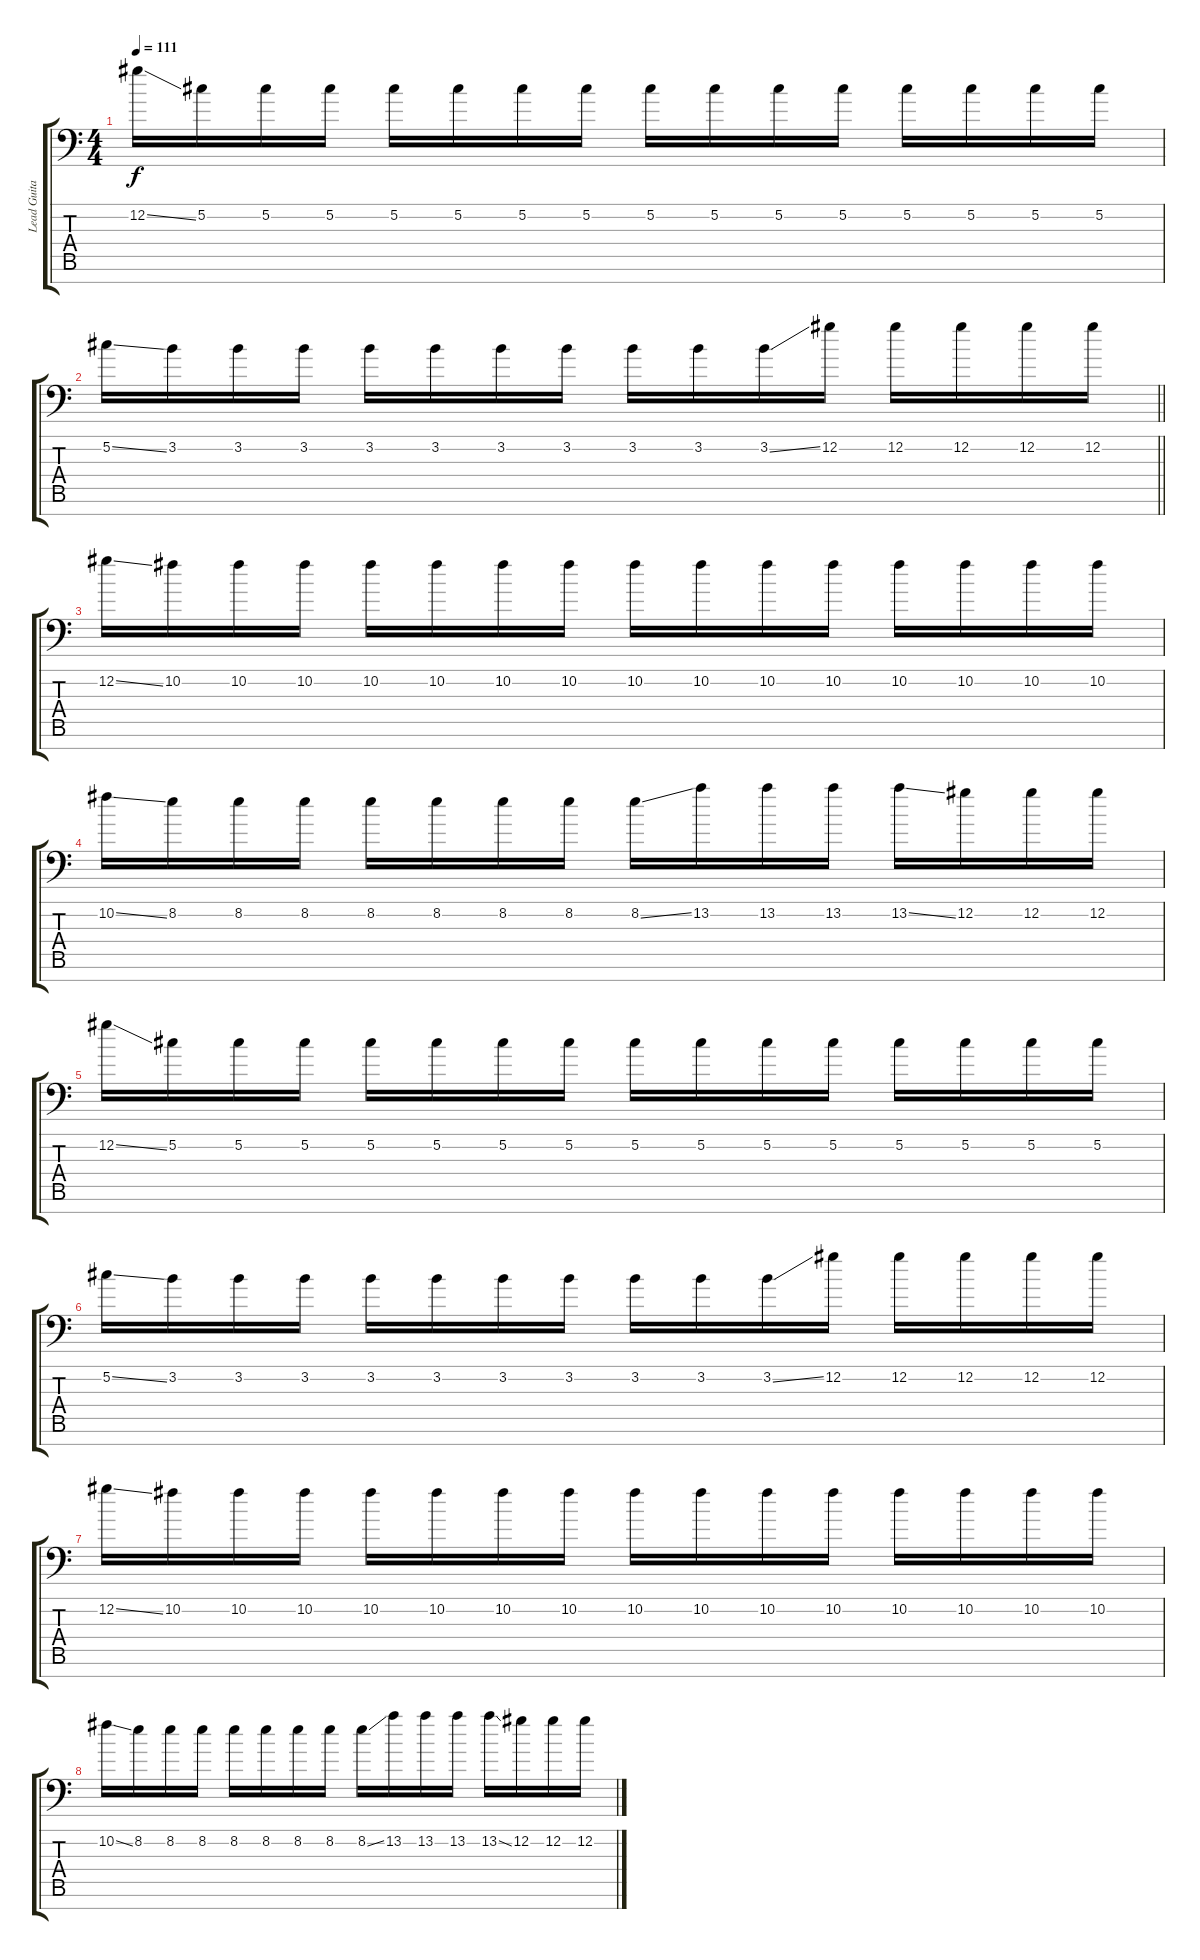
\track ("Lead Guitar" "Lead Guita") {instrument distortionguitar}
\staff {score tabs}
\tuning (Db4 Ab3 Eb3 Db3 Ab2 Eb2 Gb1) {hide}
\ts (4 4)
\tempo 111
\clef f4
\ks c
12.2{ss}.16{dy f} 5.2.16 5.2.16 5.2.16 5.2.16 5.2.16 5.2.16 5.2.16 5.2.16 5.2.16 5.2.16 5.2.16 5.2.16 5.2.16 5.2.16 5.2.16 |
\barLineRight lightlight
5.2{ss}.16 3.2.16 3.2.16 3.2.16 3.2.16 3.2.16 3.2.16 3.2.16 3.2.16 3.2.16 3.2{ss}.16 12.2.16 12.2.16 12.2.16 12.2.16 12.2.16 |
\section ("" "")
12.2{ss}.16 10.2.16 10.2.16 10.2.16 10.2.16 10.2.16 10.2.16 10.2.16 10.2.16 10.2.16 10.2.16 10.2.16 10.2.16 10.2.16 10.2.16 10.2.16 |
10.2{ss}.16 8.2.16 8.2.16 8.2.16 8.2.16 8.2.16 8.2.16 8.2.16 8.2{ss}.16 13.2.16 13.2.16 13.2.16 13.2{ss}.16 12.2.16 12.2.16 12.2.16 |
12.2{ss}.16 5.2.16 5.2.16 5.2.16 5.2.16 5.2.16 5.2.16 5.2.16 5.2.16 5.2.16 5.2.16 5.2.16 5.2.16 5.2.16 5.2.16 5.2.16 |
5.2{ss}.16 3.2.16 3.2.16 3.2.16 3.2.16 3.2.16 3.2.16 3.2.16 3.2.16 3.2.16 3.2{ss}.16 12.2.16 12.2.16 12.2.16 12.2.16 12.2.16 |
12.2{ss}.16 10.2.16 10.2.16 10.2.16 10.2.16 10.2.16 10.2.16 10.2.16 10.2.16 10.2.16 10.2.16 10.2.16 10.2.16 10.2.16 10.2.16 10.2.16 |
10.2{ss}.16 8.2.16 8.2.16 8.2.16 8.2.16 8.2.16 8.2.16 8.2.16 8.2{ss}.16 13.2.16 13.2.16 13.2.16 13.2{ss}.16 12.2.16 12.2.16 12.2.16
